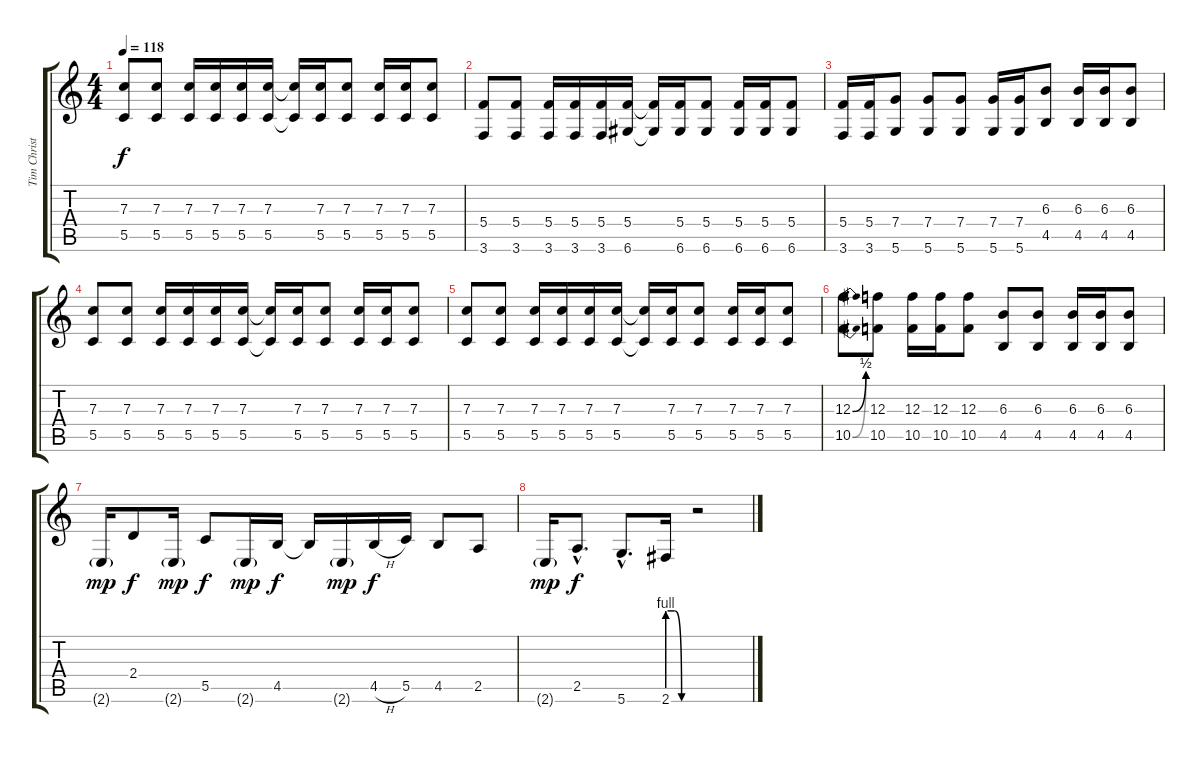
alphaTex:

\track ("Tim Christensen (Guitar 2)" "Tim Christ") {instrument distortionguitar}
\staff {score tabs}
\tuning (D4 A3 F3 C3 G2 D2) {hide}
\ts (4 4)
\tempo 118
\clef g2
\ks c
(7.3 5.5).8{dy f} (7.3 5.5).8 (7.3 5.5).16 (7.3 5.5).16 (7.3 5.5).16 (7.3 5.5).16 (7.3{t} 5.5{t}).16 (7.3 5.5).16 (7.3 5.5).8 (7.3 5.5).16 (7.3 5.5).16 (7.3 5.5).8 |
(5.4 3.6).8 (5.4 3.6).8 (5.4 3.6).16 (5.4 3.6).16 (5.4 3.6).16 (5.4 6.6).16 (5.4{t} 6.6{t}).16 (5.4 6.6).16 (5.4 6.6).8 (5.4 6.6).16 (5.4 6.6).16 (5.4 6.6).8 |
(5.4 3.6).16 (5.4 3.6).16 (7.4 5.6).8 (7.4 5.6).8 (7.4 5.6).8 (7.4 5.6).16 (7.4 5.6).16 (6.3 4.5).8 (6.3 4.5).16 (6.3 4.5).16 (6.3 4.5).8 |
(7.3 5.5).8 (7.3 5.5).8 (7.3 5.5).16 (7.3 5.5).16 (7.3 5.5).16 (7.3 5.5).16 (7.3{t} 5.5{t}).16 (7.3 5.5).16 (7.3 5.5).8 (7.3 5.5).16 (7.3 5.5).16 (7.3 5.5).8 |
(7.3 5.5).8 (7.3 5.5).8 (7.3 5.5).16 (7.3 5.5).16 (7.3 5.5).16 (7.3 5.5).16 (7.3{t} 5.5{t}).16 (7.3 5.5).16 (7.3 5.5).8 (7.3 5.5).16 (7.3 5.5).16 (7.3 5.5).8 |
(12.3{be (bend 0 0 60 2)} 10.5{be (bend 0 0 60 2)}).8 (12.3 10.5).8 (12.3 10.5).16 (12.3 10.5).16 (12.3 10.5).8 (6.3 4.5).8 (6.3 4.5).8 (6.3 4.5).16 (6.3 4.5).16 (6.3 4.5).8 |
2.6{g}.16{dy mp} 2.4.8{dy f} 2.6{g}.16{dy mp} 5.5.8{dy f} 2.6{g}.16{dy mp} 4.5.16{dy f} 4.5{t}.16 2.6{g}.16{dy mp} 4.5{h}.16{dy f} 5.5.16 4.5.8 2.5.8 |
2.6{g}.16{dy mp} 2.5{hac}.8{d dy f} 5.6{hac}.8{d} 2.6{be (custom 0 4 20 4 40 0 60 0)}.16 r.2
